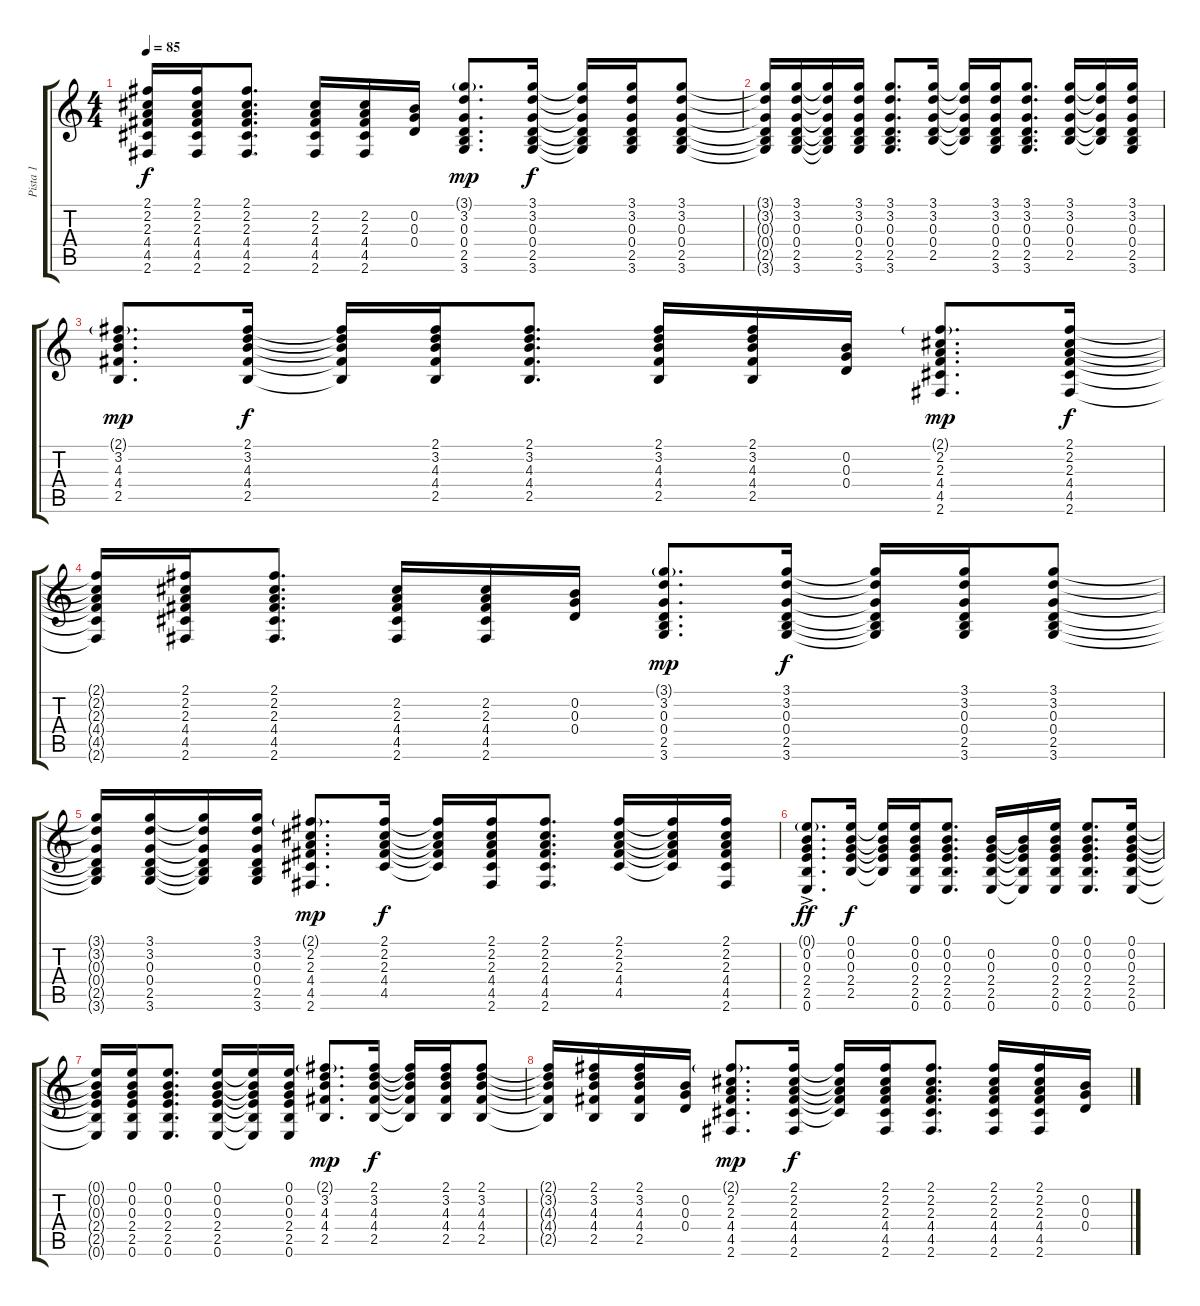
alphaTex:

\track ("Pista 1" "Pista 1") {instrument acousticguitarsteel}
\staff {score tabs}
\tuning (E4 B3 G3 D3 A2 E2) {hide}
\ts (4 4)
\tempo 85
\clef g2
\ks c
(2.1{t} 2.2{t} 2.3{t} 4.4{t} 4.5{t} 2.6{t}).16{dy f} (2.1 2.2 2.3 4.4 4.5 2.6).16 (2.1 2.2 2.3 4.4 4.5 2.6).8{d} (2.2 2.3 4.4 4.5 2.6).16 (2.2 2.3 4.4 4.5 2.6).16 (0.2 0.3 0.4).16 (3.1{g} 3.2 0.3 0.4 2.5 3.6).8{d dy mp} (3.1 3.2 0.3 0.4 2.5 3.6).16{dy f} (3.1{t} 3.2{t} 0.3{t} 0.4{t} 2.5{t} 3.6{t}).16 (3.1 3.2 0.3 0.4 2.5 3.6).16 (3.1 3.2 0.3 0.4 2.5 3.6).8 |
(3.1{t} 3.2{t} 0.3{t} 0.4{t} 2.5{t} 3.6{t}).16 (3.1 3.2 0.3 0.4 2.5 3.6).16 (3.1{t} 3.2{t} 0.3{t} 0.4{t} 2.5{t} 3.6{t}).16 (3.1 3.2 0.3 0.4 2.5 3.6).16 (3.1 3.2 0.3 0.4 2.5 3.6).8{d} (3.1 3.2 0.3 0.4 2.5).16 (3.1{t} 3.2{t} 0.3{t} 0.4{t} 2.5{t}).16 (3.1 3.2 0.3 0.4 2.5 3.6).16 (3.1 3.2 0.3 0.4 2.5 3.6).8{d} (3.1 3.2 0.3 0.4 2.5).16 (3.1{t} 3.2{t} 0.3{t} 0.4{t} 2.5{t}).16 (3.1 3.2 0.3 0.4 2.5 3.6).16 |
(2.1{g} 3.2 4.3 4.4 2.5).8{d dy mp} (2.1 3.2 4.3 4.4 2.5).16{dy f} (2.1{t} 3.2{t} 4.3{t} 4.4{t} 2.5{t}).16 (2.1 3.2 4.3 4.4 2.5).16 (2.1 3.2 4.3 4.4 2.5).8{d} (2.1 3.2 4.3 4.4 2.5).16 (2.1 3.2 4.3 4.4 2.5).16 (0.2 0.3 0.4).16 (2.1{g} 2.2 2.3 4.4 4.5 2.6).8{d dy mp} (2.1 2.2 2.3 4.4 4.5 2.6).16{dy f} |
(2.1{t} 2.2{t} 2.3{t} 4.4{t} 4.5{t} 2.6{t}).16 (2.1 2.2 2.3 4.4 4.5 2.6).16 (2.1 2.2 2.3 4.4 4.5 2.6).8{d} (2.2 2.3 4.4 4.5 2.6).16 (2.2 2.3 4.4 4.5 2.6).16 (0.2 0.3 0.4).16 (3.1{g} 3.2 0.3 0.4 2.5 3.6).8{d dy mp} (3.1 3.2 0.3 0.4 2.5 3.6).16{dy f} (3.1{t} 3.2{t} 0.3{t} 0.4{t} 2.5{t} 3.6{t}).16 (3.1 3.2 0.3 0.4 2.5 3.6).16 (3.1 3.2 0.3 0.4 2.5 3.6).8 |
(3.1{t} 3.2{t} 0.3{t} 0.4{t} 2.5{t} 3.6{t}).16 (3.1 3.2 0.3 0.4 2.5 3.6).16 (3.1{t} 3.2{t} 0.3{t} 0.4{t} 2.5{t} 3.6{t}).16 (3.1 3.2 0.3 0.4 2.5 3.6).16 (2.1{g} 2.2 2.3 4.4 4.5 2.6).8{d dy mp} (2.1 2.2 2.3 4.4 4.5).16{dy f} (2.1{t} 2.2{t} 2.3{t} 4.4{t} 4.5{t}).16 (2.1 2.2 2.3 4.4 4.5 2.6).16 (2.1 2.2 2.3 4.4 4.5 2.6).8{d} (2.1 2.2 2.3 4.4 4.5).16 (2.1{t} 2.2{t} 2.3{t} 4.4{t} 4.5{t}).16 (2.1 2.2 2.3 4.4 4.5 2.6).16 |
(0.1{g} 0.2 0.3 2.4 2.5 0.6{ac}).8{d dy ff} (0.1 0.2 0.3 2.4 2.5).16{dy f} (0.1{t} 0.2{t} 0.3{t} 2.4{t} 2.5{t}).16 (0.1 0.2 0.3 2.4 2.5 0.6).16 (0.1 0.2 0.3 2.4 2.5 0.6).8{d} (0.2 0.3 2.4 2.5 0.6).16 (0.2{t} 0.3{t} 2.4{t} 2.5{t} 0.6{t}).16 (0.1 0.2 0.3 2.4 2.5 0.6).16 (0.1 0.2 0.3 2.4 2.5 0.6).8{d} (0.1 0.2 0.3 2.4 2.5 0.6).16 |
(0.1{t} 0.2{t} 0.3{t} 2.4{t} 2.5{t} 0.6{t}).16 (0.1 0.2 0.3 2.4 2.5 0.6).16 (0.1 0.2 0.3 2.4 2.5 0.6).8{d} (0.1 0.2 0.3 2.4 2.5 0.6).16 (0.1{t} 0.2{t} 0.3{t} 2.4{t} 2.5{t} 0.6{t}).16 (0.1 0.2 0.3 2.4 2.5 0.6).16 (2.1{g} 3.2 4.3 4.4 2.5).8{d dy mp} (2.1 3.2 4.3 4.4 2.5).16{dy f} (2.1{t} 3.2{t} 4.3{t} 4.4{t} 2.5{t}).16 (2.1 3.2 4.3 4.4 2.5).16 (2.1 3.2 4.3 4.4 2.5).8 |
(2.1{t} 3.2{t} 4.3{t} 4.4{t} 2.5{t}).16 (2.1 3.2 4.3 4.4 2.5).16 (2.1 3.2 4.3 4.4 2.5).16 (0.2 0.3 0.4).16 (2.1{g} 2.2 2.3 4.4 4.5 2.6).8{d dy mp} (2.1 2.2 2.3 4.4 4.5 2.6).16{dy f} (2.1{t} 2.2{t} 2.3{t} 4.4{t} 4.5{t}).16 (2.1 2.2 2.3 4.4 4.5 2.6).16 (2.1 2.2 2.3 4.4 4.5 2.6).8{d} (2.1 2.2 2.3 4.4 4.5 2.6).16 (2.1 2.2 2.3 4.4 4.5 2.6).16 (0.2 0.3 0.4).16
